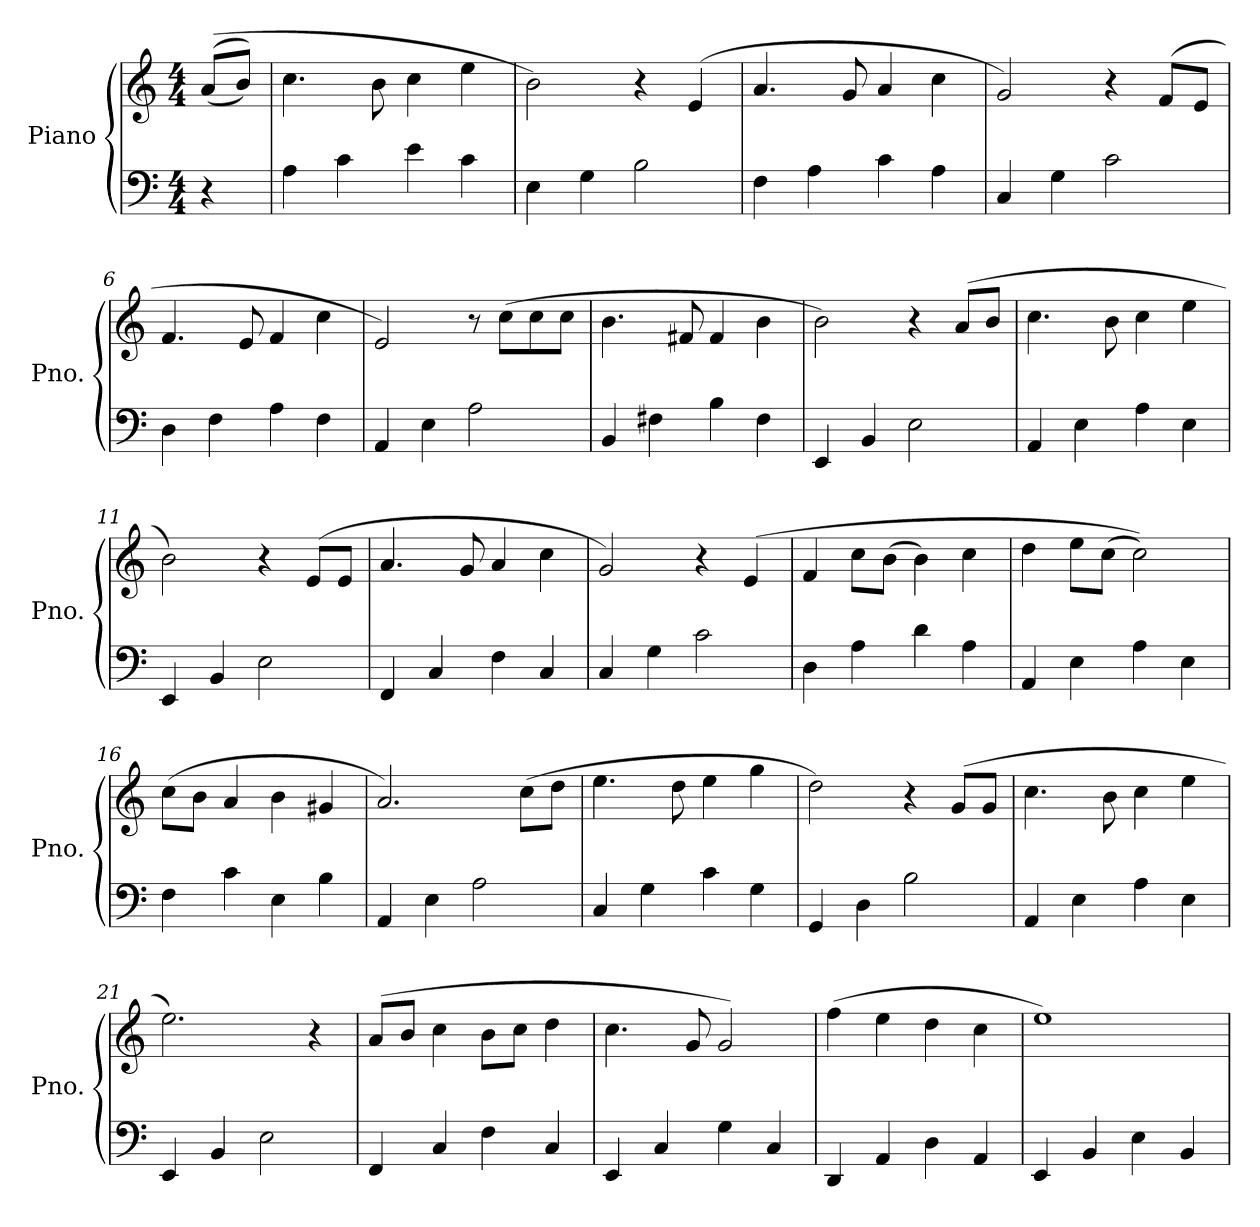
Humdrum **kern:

**kern	**kern
*part1	*part1
*staff2	*staff1
*I"Piano	*
*I'Pno.	*
*clefF4	*clefG2
*k[]	*k[]
*M4/4	*M4/4
=1	=1
4r	(((8a/L
.	8b/J))
=2	=2
4A\	4.cc\
4c\	.
.	8b\
4e\	4cc\
4c\	4ee\
=3	=3
4E\	2b\)
4G\	.
2B\	4r
.	(4e/
=4	=4
4F\	4.a/
4A\	.
.	8g/
4c\	4a/
4A\	4cc\
=5	=5
4C/	2g/)
4G\	.
2c\	4r
.	(8f/L
.	8e/J
!!LO:LB:g=z
=6	=6
4D\	4.f/
4F\	.
.	8e/
4A\	4f/
4F\	4cc\
=7	=7
4AA/	2e/)
4E\	.
2A\	8r
.	(8cc\L
.	8cc\
.	8cc\J
=8	=8
4BB/	4.b\
4F#X\	.
.	8f#X/
4B\	4f#/
4F#\	4b\
=9	=9
4EE/	2b\)
4BB/	.
2E\	4r
.	(8a/L
.	8b/J
=10	=10
4AA/	4.cc\
4E\	.
.	8b\
4A\	4cc\
4E\	4ee\
!!LO:LB:g=z
=11	=11
4EE/	2b\)
4BB/	.
2E\	4r
.	(8e/L
.	8e/J
=12	=12
4FF/	4.a/
4C/	.
.	8g/
4F\	4a/
4C/	4cc\
=13	=13
4C/	2g/)
4G\	.
2c\	4r
.	(4e/
=14	=14
4D\	4f/
4A\	8cc\L
.	(8b\J
4d\	4b\)
4A\	4cc\
=15	=15
4AA/	4dd\
4E\	8ee\L
.	(8cc\J
4A\	2cc\))
4E\	.
!!LO:LB:g=z
=16	=16
4F\	(8cc\L
.	8b\J
4c\	4a/
4E\	4b\
4B\	4g#X/
=17	=17
4AA/	2.a/)
4E\	.
2A\	.
.	(8cc\L
.	8dd\J
=18	=18
4C/	4.ee\
4G\	.
.	8dd\
4c\	4ee\
4G\	4gg\
=19	=19
4GG/	2dd\)
4D\	.
2B\	4r
.	(8g/L
.	8g/J
=20	=20
4AA/	4.cc\
4E\	.
.	8b\
4A\	4cc\
4E\	4ee\
!!LO:LB:g=z
=21	=21
4EE/	2.ee\)
4BB/	.
2E\	.
.	4r
=22	=22
4FF/	(8a/L
.	8b/J
4C/	4cc\
4F\	8b\L
.	8cc\J
4C/	4dd\
=23	=23
4EE/	4.cc\
4C/	.
.	8g/
4G\	2g/)
4C/	.
=24	=24
4DD/	(4ff\
4AA/	4ee\
4D\	4dd\
4AA/	4cc\
=25	=25
4EE/	1ee)
4BB/	.
4E\	.
4BB/	.
=	=
*-	*-
